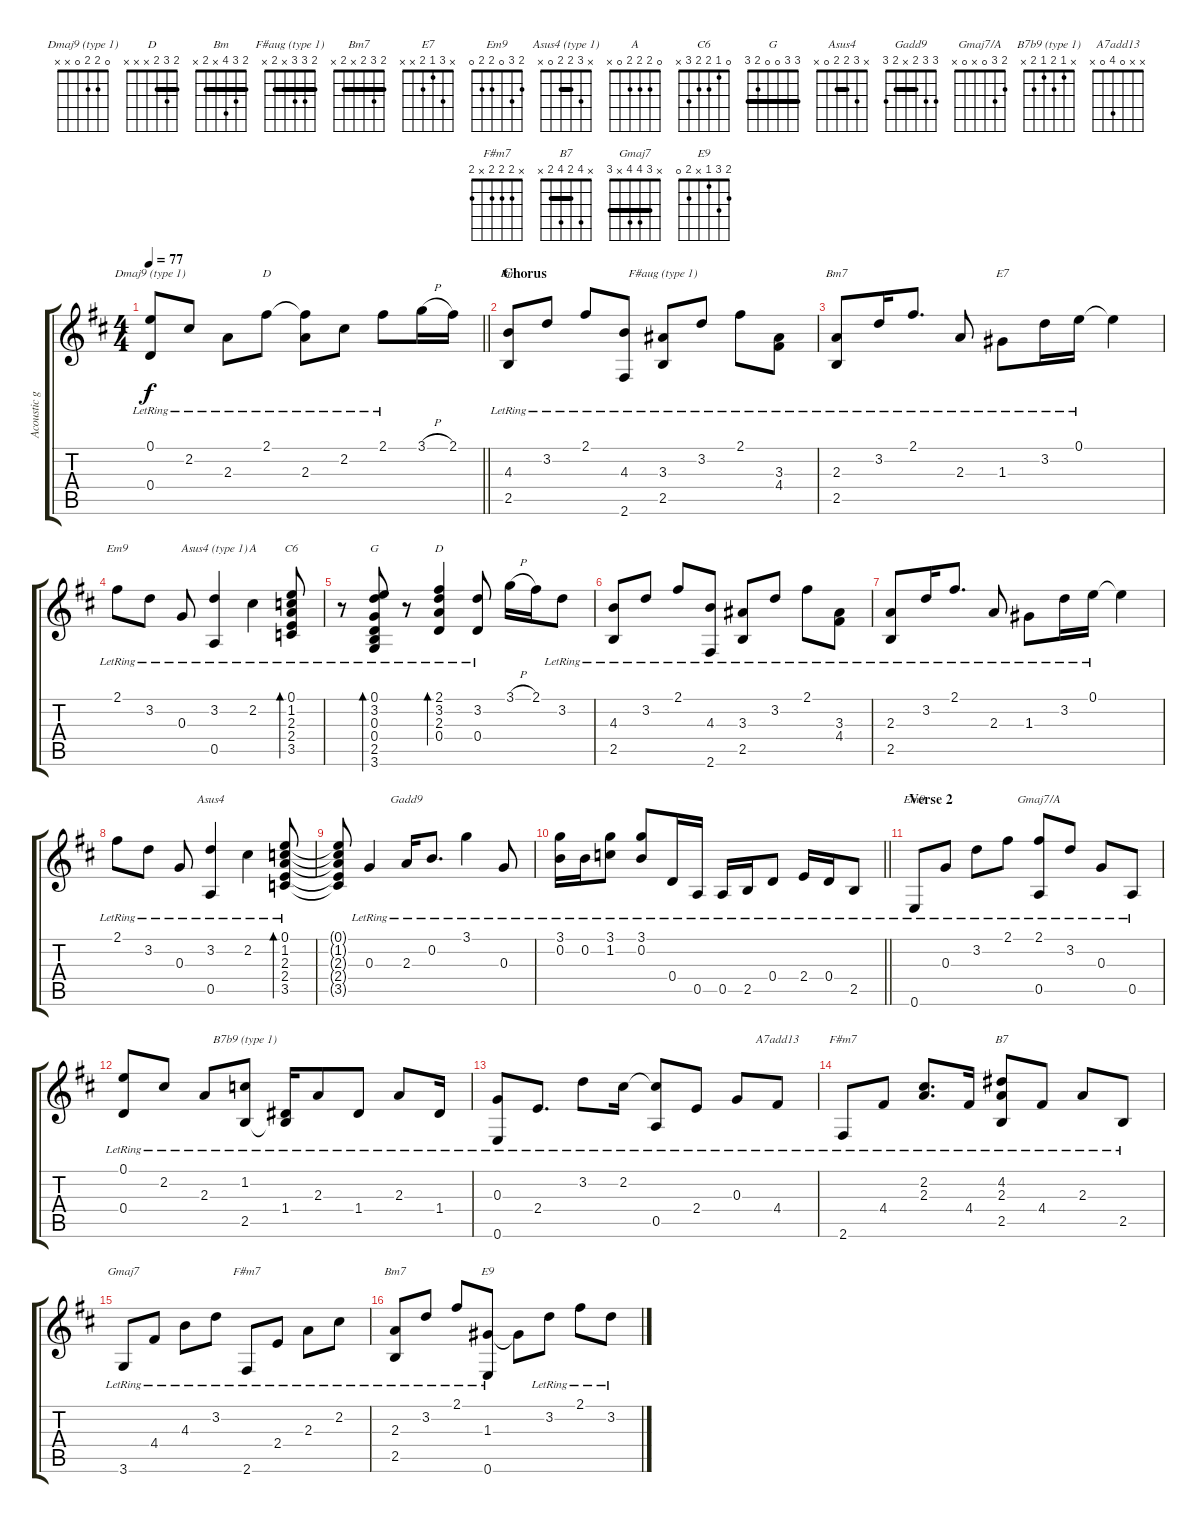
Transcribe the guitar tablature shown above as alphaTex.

\track ("Acoustic guitar" "Acoustic g") {instrument acousticguitarsteel}
\staff {score tabs}
\tuning (E4 B3 G3 D3 A2 E2) {hide}
\chord ("Dmaj9 (type 1)" 0 2 2 0 x x)
\chord ("D" 2 3 2 0 x x) {barre 2}
\chord ("Bm" 2 3 4 x 2 x) {barre 2}
\chord ("F#aug (type 1)" 2 3 3 x 2 x) {barre 2}
\chord ("Bm7" x 3 2 x 2 x) {barre 2}
\chord ("E7" x 3 1 2 x x)
\chord ("Em9" 2 3 0 x x 0)
\chord ("Asus4 (type 1)" x 3 2 2 0 x) {barre 2}
\chord ("A" 0 2 2 2 0 x)
\chord ("C6" 0 1 2 2 3 x)
\chord ("G" 3 3 0 0 2 3) {barre 3}
\chord ("D" 2 3 2 x x x) {barre 2}
\chord ("Asus4" x 3 2 2 0 x) {barre 2}
\chord ("Gadd9" 3 3 2 x 2 3) {barre 2}
\chord ("Em9" 2 3 0 2 2 0)
\chord ("Gmaj7/A" 2 3 0 x 0 x)
\chord ("B7b9 (type 1)" x 1 2 1 2 x)
\chord ("A7add13" x x 0 4 0 x)
\chord ("F#m7" x 2 2 2 x 2) {barre 2}
\chord ("B7" x 4 2 4 2 x) {barre 2}
\chord ("Gmaj7" x 3 4 4 x 3) {barre 3}
\chord ("F#m7" x 2 2 2 x 2) {barre 0}
\chord ("Bm7" 2 3 2 x 2 x) {barre 2}
\chord ("E9" 2 3 1 x 2 0)
\ts (4 4)
\tempo 77
\clef g2
\barLineRight lightlight
\ks d
(0.1{lr} 0.4{lr}).8{ch "Dmaj9 (type 1)" dy f} 2.2{lr}.8 2.3{lr}.8 2.1{lr}.8{ch "D"} (2.1{t} 2.3{lr}).8 2.2{lr}.8 2.1{lr}.8 3.1{h}.16 2.1.16 |
\section ("" "Chorus")
(4.3{lr} 2.5{lr}).8{ch "Bm"} 3.2{lr}.8 2.1{lr}.8 (4.3{lr} 2.6{lr}).8 (3.3{lr} 2.5{lr}).8{ch "F#aug (type 1)"} 3.2{lr}.8 2.1{lr}.8 (3.3{lr} 4.4{lr}).8 |
(2.3{lr} 2.5{lr}).8{ch "Bm7"} 3.2{lr}.16 2.1{lr}.8{d} 2.3{lr}.8 1.3{lr}.8{ch "E7"} 3.2{lr}.16 0.1{lr}.16 0.1{t}.4 |
2.1{lr}.8{ch "Em9"} 3.2{lr}.8 0.3{lr}.8 (3.2{lr} 0.5{lr}).4{ch "Asus4 (type 1)"} 2.2{lr}.4{ch "A"} (0.1{lr} 1.2{lr} 2.3{lr} 2.4{lr} 3.5{lr}).8{bd 30 ch "C6"} |
r.8 (0.1{lr} 3.2{lr} 0.3{lr} 0.4{lr} 2.5{lr} 3.6).8{bd 30 ch "G"} r.8 (2.1{lr} 3.2{lr} 2.3{lr} 0.4{lr}).4{bd 30 ch "D"} (3.2{lr} 0.4{lr}).8 3.1{h}.16 2.1.16 3.2{lr}.8 |
(4.3{lr} 2.5{lr}).8 3.2{lr}.8 2.1{lr}.8 (4.3{lr} 2.6{lr}).8 (3.3{lr} 2.5{lr}).8 3.2{lr}.8 2.1{lr}.8 (3.3{lr} 4.4{lr}).8 |
(2.3{lr} 2.5{lr}).8 3.2{lr}.16 2.1{lr}.8{d} 2.3{lr}.8 1.3{lr}.8 3.2{lr}.16 0.1{lr}.16 0.1{t}.4 |
2.1{lr}.8 3.2{lr}.8 0.3{lr}.8 (3.2{lr} 0.5{lr}).4{ch "Asus4"} 2.2{lr}.4 (0.1{lr} 1.2{lr} 2.3{lr} 2.4{lr} 3.5{lr}).8{bd 30} |
(0.1{t} 1.2{t} 2.3{t} 2.4{t} 3.5{t}).8 0.3{lr}.4 2.3{lr}.16{ch "Gadd9"} 0.2{lr}.8{d} 3.1{lr}.4 0.3{lr}.8 |
\barLineRight lightlight
(3.1{lr} 0.2{lr}).16 0.2{lr}.16 (3.1{lr} 1.2{lr}).8 (3.1{lr} 0.2{lr}).8 0.4{lr}.16 0.5{lr}.16 0.5{lr}.16 2.5{lr}.16 0.4{lr}.8 2.4{lr}.16 0.4{lr}.16 2.5{lr}.8 |
\section ("" "Verse 2")
0.6{lr}.8{ch "Em9"} 0.3{lr}.8 3.2{lr}.8 2.1{lr}.8 (2.1{lr} 0.5{lr}).8{ch "Gmaj7/A"} 3.2{lr}.8 0.3{lr}.8 0.5{lr}.8 |
(0.1{lr} 0.4{lr}).8 2.2{lr}.8 2.3{lr}.8 (1.2{lr} 2.5{lr}).8{ch "B7b9 (type 1)"} (1.4{lr} 2.5{t}).16 2.3{lr}.8 1.4{lr}.8 2.3{lr}.8 1.4{lr}.16 |
(0.3{lr} 0.6{lr}).8 2.4{lr}.8{d} 3.2{lr}.8 2.2{lr}.16 (2.2{t} 0.5{lr}).8 2.4{lr}.8 0.3{lr}.8 4.4{lr}.8{ch "A7add13"} |
2.6{lr}.8{ch "F#m7"} 4.4{lr}.8 (2.2{lr} 2.3{lr}).8{d} 4.4{lr}.16 (4.2{lr} 2.3{lr} 2.5{lr}).8{ch "B7"} 4.4{lr}.8 2.3{lr}.8 2.5{lr}.8 |
3.6{lr}.8{ch "Gmaj7"} 4.4{lr}.8 4.3{lr}.8 3.2{lr}.8 2.6{lr}.8{ch "F#m7"} 2.4{lr}.8 2.3{lr}.8 2.2{lr}.8 |
(2.3{lr} 2.5{lr}).8{ch "Bm7"} 3.2{lr}.8 2.1{lr}.8 (1.3{lr} 0.6{lr}).8{ch "E9"} 1.3{t}.8 3.2{lr}.8 2.1{lr}.8 3.2{lr}.8
